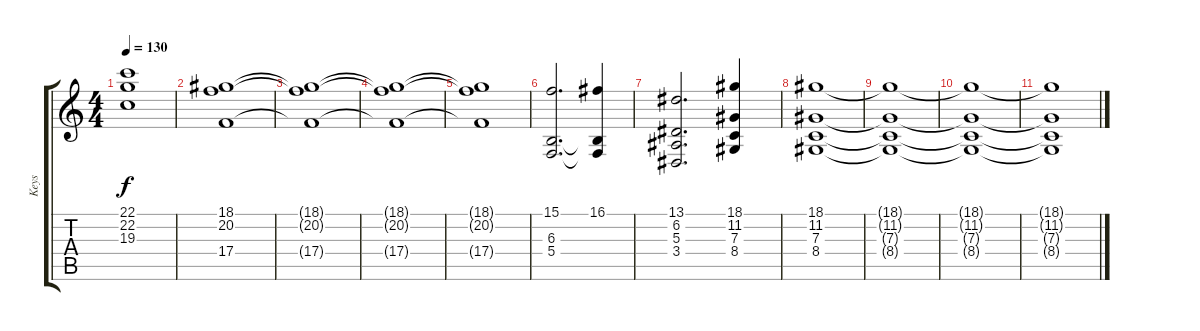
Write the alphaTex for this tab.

\track ("Keys" "Keys") {instrument stringensemble1}
\staff {score tabs}
\tuning (D4 A3 F3 C3 G2 C2) {hide}
\ts (4 4)
\tempo 130
\clef g2
\ks c
(22.1{t} 22.2{t} 19.3{t}).1{dy f} |
(18.1 20.2 17.4).1 |
(18.1{t} 20.2{t} 17.4{t}).1 |
(18.1{t} 20.2{t} 17.4{t}).1 |
(18.1{t} 20.2{t} 17.4{t}).1 |
(15.1 6.3 5.4).2{d} (16.1 6.3{t} 5.4{t}).4 |
(13.1 6.2 5.3 3.4).2{d} (18.1 11.2 7.3 8.4).4 |
(18.1 11.2 7.3 8.4).1 |
(18.1{t} 11.2{t} 7.3{t} 8.4{t}).1 |
(18.1{t} 11.2{t} 7.3{t} 8.4{t}).1 |
(18.1{t} 11.2{t} 7.3{t} 8.4{t}).1
